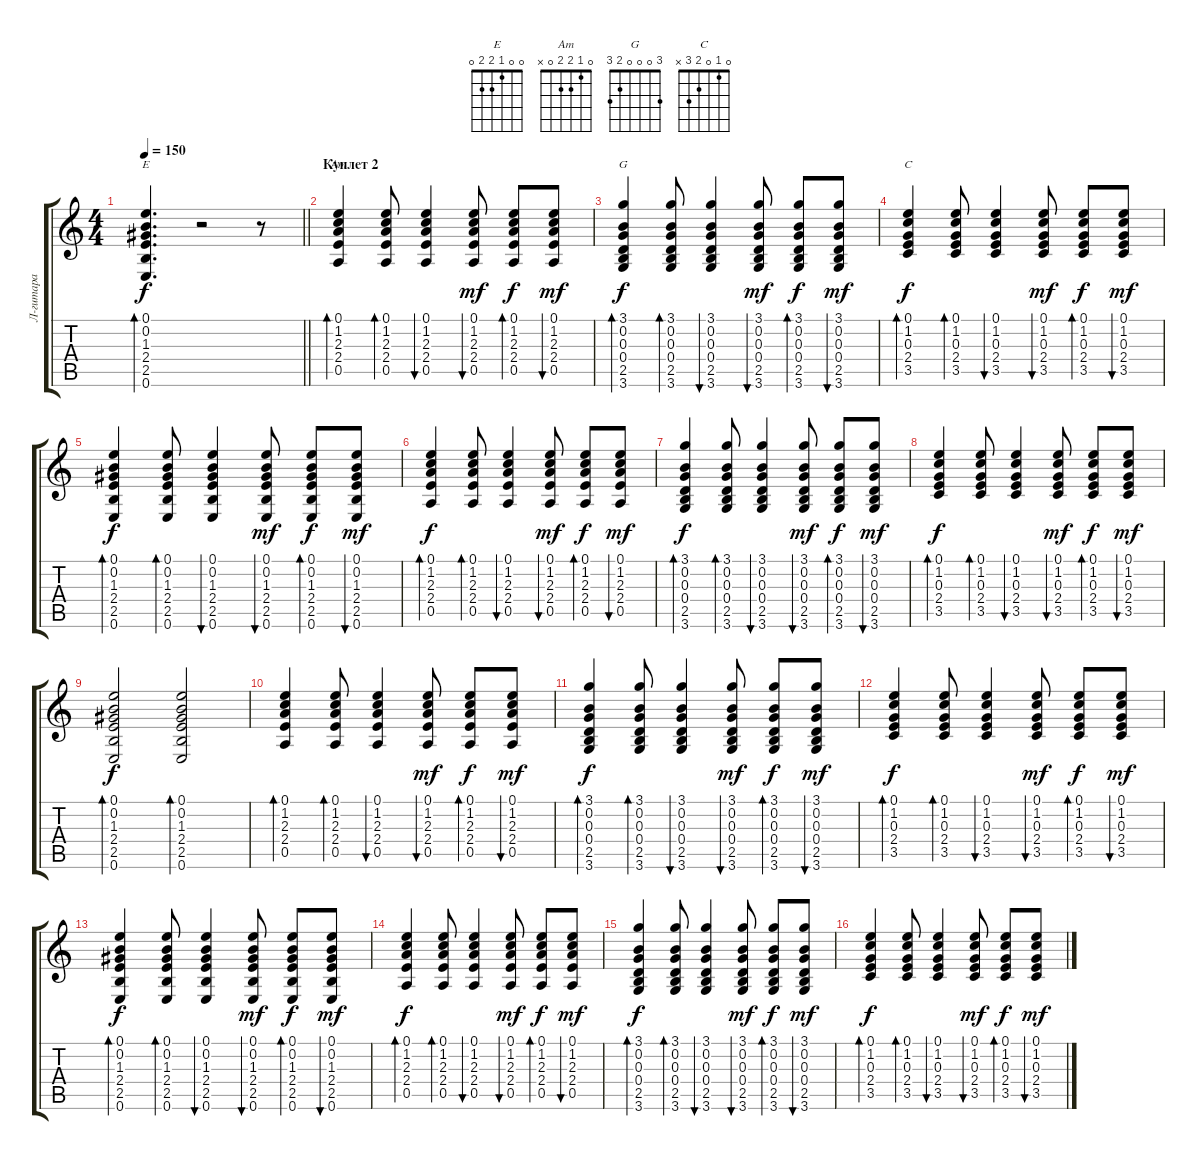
\track ("Л-гитара" "Л-гитара") {instrument acousticguitarsteel}
\staff {score tabs}
\tuning (E4 B3 G3 D3 A2 E2) {hide}
\chord ("E" 0 0 1 2 2 0)
\chord ("Am" 0 1 2 2 0 x)
\chord ("G" 3 0 0 0 2 3)
\chord ("C" 0 1 0 2 3 x)
\ts (4 4)
\tempo 150
\clef g2
\barLineRight lightlight
\ks c
(0.1 0.2 1.3 2.4 2.5 0.6).4{d bd 60 ch "E" dy f} r.2 r.8 |
\section ("" "Куплет 2")
(0.1 1.2 2.3 2.4 0.5).4{bd 60 ch "Am" volume 8} (0.1 1.2 2.3 2.4 0.5).8{bd 60} (0.1 1.2 2.3 2.4 0.5).4{bu 60} (0.1 1.2 2.3 2.4 0.5).8{bu 60 dy mf} (0.1 1.2 2.3 2.4 0.5).8{bd 60 dy f} (0.1 1.2 2.3 2.4 0.5).8{bu 60 dy mf} |
(3.1 0.2 0.3 0.4 2.5 3.6).4{bd 60 ch "G" dy f} (3.1 0.2 0.3 0.4 2.5 3.6).8{bd 60} (3.1 0.2 0.3 0.4 2.5 3.6).4{bu 60} (3.1 0.2 0.3 0.4 2.5 3.6).8{bu 60 dy mf} (3.1 0.2 0.3 0.4 2.5 3.6).8{bd 60 dy f} (3.1 0.2 0.3 0.4 2.5 3.6).8{bu 60 dy mf} |
(0.1 1.2 0.3 2.4 3.5).4{bd 60 ch "C" dy f} (0.1 1.2 0.3 2.4 3.5).8{bd 60} (0.1 1.2 0.3 2.4 3.5).4{bu 60} (0.1 1.2 0.3 2.4 3.5).8{bu 60 dy mf} (0.1 1.2 0.3 2.4 3.5).8{bd 60 dy f} (0.1 1.2 0.3 2.4 3.5).8{bu 60 dy mf} |
(0.1 0.2 1.3 2.4 2.5 0.6).4{bd 60 dy f} (0.1 0.2 1.3 2.4 2.5 0.6).8{bd 60} (0.1 0.2 1.3 2.4 2.5 0.6).4{bu 60} (0.1 0.2 1.3 2.4 2.5 0.6).8{bu 60 dy mf} (0.1 0.2 1.3 2.4 2.5 0.6).8{bd 60 dy f} (0.1 0.2 1.3 2.4 2.5 0.6).8{bu 60 dy mf} |
(0.1 1.2 2.3 2.4 0.5).4{bd 60 dy f} (0.1 1.2 2.3 2.4 0.5).8{bd 60} (0.1 1.2 2.3 2.4 0.5).4{bu 60} (0.1 1.2 2.3 2.4 0.5).8{bu 60 dy mf} (0.1 1.2 2.3 2.4 0.5).8{bd 60 dy f} (0.1 1.2 2.3 2.4 0.5).8{bu 60 dy mf} |
(3.1 0.2 0.3 0.4 2.5 3.6).4{bd 60 dy f} (3.1 0.2 0.3 0.4 2.5 3.6).8{bd 60} (3.1 0.2 0.3 0.4 2.5 3.6).4{bu 60} (3.1 0.2 0.3 0.4 2.5 3.6).8{bu 60 dy mf} (3.1 0.2 0.3 0.4 2.5 3.6).8{bd 60 dy f} (3.1 0.2 0.3 0.4 2.5 3.6).8{bu 60 dy mf} |
(0.1 1.2 0.3 2.4 3.5).4{bd 60 dy f} (0.1 1.2 0.3 2.4 3.5).8{bd 60} (0.1 1.2 0.3 2.4 3.5).4{bu 60} (0.1 1.2 0.3 2.4 3.5).8{bu 60 dy mf} (0.1 1.2 0.3 2.4 3.5).8{bd 60 dy f} (0.1 1.2 0.3 2.4 3.5).8{bu 60 dy mf} |
(0.1 0.2 1.3 2.4 2.5 0.6).2{bd 60 dy f} (0.1 0.2 1.3 2.4 2.5 0.6).2{bd 60} |
(0.1 1.2 2.3 2.4 0.5).4{bd 60} (0.1 1.2 2.3 2.4 0.5).8{bd 60} (0.1 1.2 2.3 2.4 0.5).4{bu 60} (0.1 1.2 2.3 2.4 0.5).8{bu 60 dy mf} (0.1 1.2 2.3 2.4 0.5).8{bd 60 dy f} (0.1 1.2 2.3 2.4 0.5).8{bu 60 dy mf} |
(3.1 0.2 0.3 0.4 2.5 3.6).4{bd 60 dy f} (3.1 0.2 0.3 0.4 2.5 3.6).8{bd 60} (3.1 0.2 0.3 0.4 2.5 3.6).4{bu 60} (3.1 0.2 0.3 0.4 2.5 3.6).8{bu 60 dy mf} (3.1 0.2 0.3 0.4 2.5 3.6).8{bd 60 dy f} (3.1 0.2 0.3 0.4 2.5 3.6).8{bu 60 dy mf} |
(0.1 1.2 0.3 2.4 3.5).4{bd 60 dy f} (0.1 1.2 0.3 2.4 3.5).8{bd 60} (0.1 1.2 0.3 2.4 3.5).4{bu 60} (0.1 1.2 0.3 2.4 3.5).8{bu 60 dy mf} (0.1 1.2 0.3 2.4 3.5).8{bd 60 dy f} (0.1 1.2 0.3 2.4 3.5).8{bu 60 dy mf} |
(0.1 0.2 1.3 2.4 2.5 0.6).4{bd 60 dy f} (0.1 0.2 1.3 2.4 2.5 0.6).8{bd 60} (0.1 0.2 1.3 2.4 2.5 0.6).4{bu 60} (0.1 0.2 1.3 2.4 2.5 0.6).8{bu 60 dy mf} (0.1 0.2 1.3 2.4 2.5 0.6).8{bd 60 dy f} (0.1 0.2 1.3 2.4 2.5 0.6).8{bu 60 dy mf} |
(0.1 1.2 2.3 2.4 0.5).4{bd 60 dy f} (0.1 1.2 2.3 2.4 0.5).8{bd 60} (0.1 1.2 2.3 2.4 0.5).4{bu 60} (0.1 1.2 2.3 2.4 0.5).8{bu 60 dy mf} (0.1 1.2 2.3 2.4 0.5).8{bd 60 dy f} (0.1 1.2 2.3 2.4 0.5).8{bu 60 dy mf} |
(3.1 0.2 0.3 0.4 2.5 3.6).4{bd 60 dy f} (3.1 0.2 0.3 0.4 2.5 3.6).8{bd 60} (3.1 0.2 0.3 0.4 2.5 3.6).4{bu 60} (3.1 0.2 0.3 0.4 2.5 3.6).8{bu 60 dy mf} (3.1 0.2 0.3 0.4 2.5 3.6).8{bd 60 dy f} (3.1 0.2 0.3 0.4 2.5 3.6).8{bu 60 dy mf} |
(0.1 1.2 0.3 2.4 3.5).4{bd 60 dy f} (0.1 1.2 0.3 2.4 3.5).8{bd 60} (0.1 1.2 0.3 2.4 3.5).4{bu 60} (0.1 1.2 0.3 2.4 3.5).8{bu 60 dy mf} (0.1 1.2 0.3 2.4 3.5).8{bd 60 dy f} (0.1 1.2 0.3 2.4 3.5).8{bu 60 dy mf}
